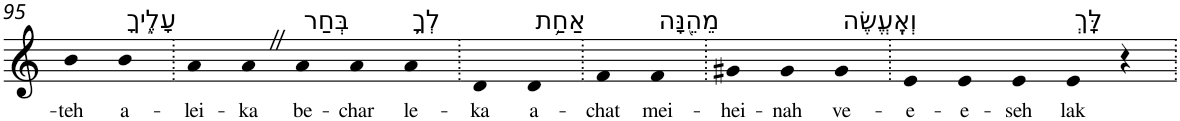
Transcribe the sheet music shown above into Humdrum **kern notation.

**kern	**text
*part1	*part1
*staff1	*staff1
*I"Piano	*
*I'Pno	*
!!LO:PB:g=z
*clefG2	*
*k[]	*
=95	=95
!	!LO:LY:b
4b	-teh
!LO:TX:a:t=עָלֶ֑יךָ	!
!	!LO:LY:b
4b	a-
=96.	=96.
!	!LO:LY:b
4a	-lei-
!	!LO:LY:b
4aZ	-ka
!LO:TX:a:t=בְּחַר	!
!	!LO:LY:b
4a	be-
!	!LO:LY:b
4a	-char
!LO:TX:a:t=לְךָ֛	!
!	!LO:LY:b
4a	le-
=97.	=97.
!	!LO:LY:b
4d	-ka
!LO:TX:a:t=אַחַ֥ת	!
!	!LO:LY:b
4d	a-
=98.	=98.
!	!LO:LY:b
4f	-chat
!LO:TX:a:t=מֵהֵ֖נָּה	!
!	!LO:LY:b
4f	mei-
=99.	=99.
!	!LO:LY:b
4g#X	-hei-
!	!LO:LY:b
4g#	-nah
!LO:TX:a:t=וְאֶֽעֱשֶׂה	!
!	!LO:LY:b
4g#	ve-
=100.	=100.
!	!LO:LY:b
4e	-e-
!	!LO:LY:b
4e	-e-
!	!LO:LY:b
4e	-seh
!LO:TX:a:t=לָּֽךְ	!
!	!LO:LY:b
4e	lak
4r	.
=.	=.
*-	*-
